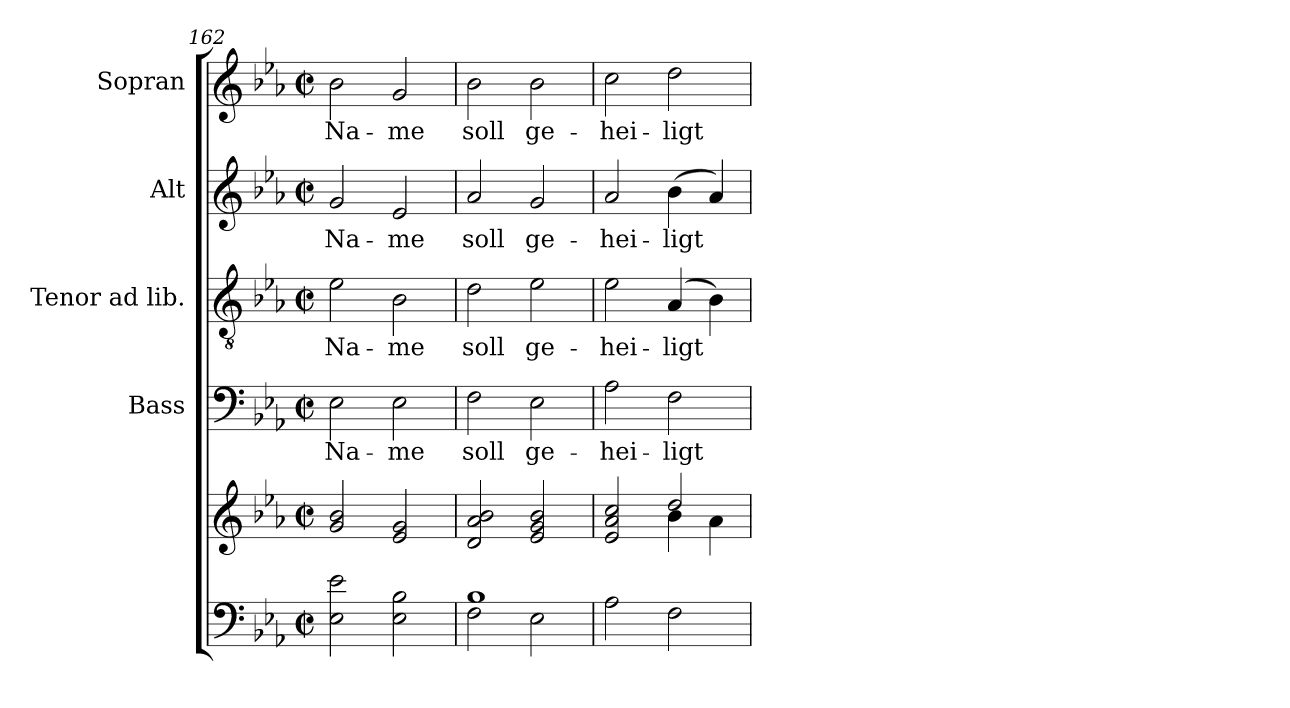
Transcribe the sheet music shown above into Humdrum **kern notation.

**kern	**kern	**kern	**text	**kern	**text	**kern	**text	**kern	**text
*part5	*part5	*part4	*part4	*part3	*part3	*part2	*part2	*part1	*part1
*staff6	*staff5	*staff4	*staff4	*staff3	*staff3	*staff2	*staff2	*staff1	*staff1
*	*	*I"Bass	*	*I"Tenor ad lib.	*	*I"Alt	*	*I"Sopran	*
*	*	*I'B.	*	*I'T.	*	*I'A.	*	*I'S.	*
*clefF4	*clefG2	*clefF4	*	*clefGv2	*	*clefG2	*	*clefG2	*
*k[b-e-a-]	*k[b-e-a-]	*k[b-e-a-]	*	*k[b-e-a-]	*	*k[b-e-a-]	*	*k[b-e-a-]	*
*E-:	*E-:	*E-:	*	*E-:	*	*E-:	*	*E-:	*
*M2/2	*M2/2	*M2/2	*	*M2/2	*	*M2/2	*	*M2/2	*
*met(c|)	*met(c|)	*met(c|)	*	*met(c|)	*	*met(c|)	*	*met(c|)	*
=162	=162	=162	=162	=162	=162	=162	=162	=162	=162
!	!	!	!LO:LY:b	!	!LO:LY:b	!	!LO:LY:b	!	!LO:LY:b
2E-\ 2e-\	2g/ 2b-/	2E-\	Na-	2e-\	Na-	2g/	Na-	2b-\	Na-
!	!	!	!LO:LY:b	!	!LO:LY:b	!	!LO:LY:b	!	!LO:LY:b
2E-\ 2B-\	2e-/ 2g/	2E-\	-me	2B-\	-me	2e-/	-me	2g/	-me
=163	=163	=163	=163	=163	=163	=163	=163	=163	=163
*^	*	*	*	*	*	*	*	*	*
!	!	!	!	!LO:LY:b	!	!LO:LY:b	!	!LO:LY:b	!	!LO:LY:b
1B-	2F\	2d/ 2a-/ 2b-/	2F\	soll	2d\	soll	2a-/	soll	2b-\	soll
!	!	!	!	!LO:LY:b	!	!LO:LY:b	!	!LO:LY:b	!	!LO:LY:b
.	2E-\	2e-/ 2g/ 2b-/	2E-\	ge-	2e-\	ge-	2g/	ge-	2b-\	ge-
=164	=164	=164	=164	=164	=164	=164	=164	=164	=164	=164
*	*	*^	*	*	*	*	*	*	*	*
!	!	!	!	!	!LO:LY:b	!	!LO:LY:b	!	!LO:LY:b	!	!LO:LY:b
*v	*v	*	*	*	*	*	*	*	*	*	*
2A-\	2e-/ 2a-/ 2cc/	2ryy	2A-\	-hei-	2e-\	-hei-	2a-/	-hei-	2cc\	-hei-
!	!	!	!	!LO:LY:b	!	!LO:LY:b	!	!LO:LY:b	!	!LO:LY:b
2F\	2dd/	4b-\	2F\	-ligt	(4A-/	-ligt	(>4b-\	-ligt	2dd\	-ligt
.	.	4a-\	.	.	4B-\)	.	4a-/)	.	.	.
*	*v	*v	*	*	*	*	*	*	*	*
=	=	=	=	=	=	=	=	=	=
*-	*-	*-	*-	*-	*-	*-	*-	*-	*-
